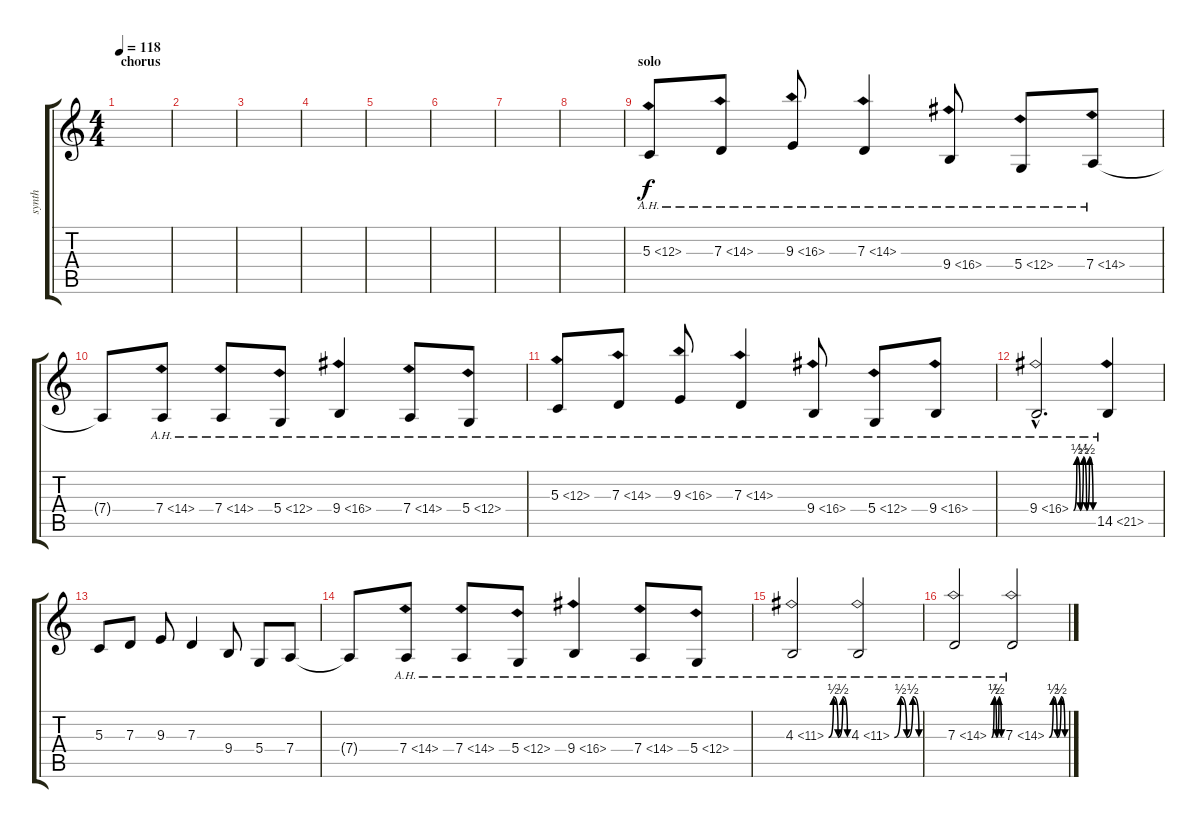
\track ("synth" "synth") {instrument synthbrass1}
\staff {score tabs}
\tuning (E4 B3 G3 D3 A2 E2) {hide}
\ts (4 4)
\section ("" "chorus")
\tempo 118
\clef g2
\ks c
|
|
|
|
|
|
|
|
\section ("" "solo")
5.3{ah 7}.8 7.3{ah 7}.8 9.3{ah 7}.8 7.3{ah 7}.4 9.4{ah 7}.8 5.4{ah 7}.8 7.4{ah 7}.8 |
7.4{t}.8 7.4{ah 7}.8 7.4{ah 7}.8 5.4{ah 7}.8 9.4{ah 7}.4 7.4{ah 7}.8 5.4{ah 7}.8 |
5.3{ah 7}.8 7.3{ah 7}.8 9.3{ah 7}.8 7.3{ah 7}.4 9.4{ah 7}.8 5.4{ah 7}.8 9.4{ah 7}.8 |
9.4{be (custom 0 0 10 2 20 0 30 2 40 0 49 2 60 0) ah 7 hac}.2{d} 14.5{ah 7}.4 |
5.3.8{instrument distortionguitar} 7.3.8 9.3.8 7.3.4 9.4.8 5.4.8 7.4.8 |
7.4{t}.8 7.4{ah 7}.8 7.4{ah 7}.8 5.4{ah 7}.8 9.4{ah 7}.4 7.4{ah 7}.8 5.4{ah 7}.8 |
4.3{be (custom 0 0 15 2 30 0 45 2 60 0) ah 7}.2 4.3{be (custom 0 0 15 2 30 0 45 2 60 0) ah 7}.2 |
7.3{be (custom 0 0 15 2 30 0 45 2 60 0) ah 7}.2 7.3{be (custom 0 0 15 2 30 0 45 2 60 0) ah 7}.2
